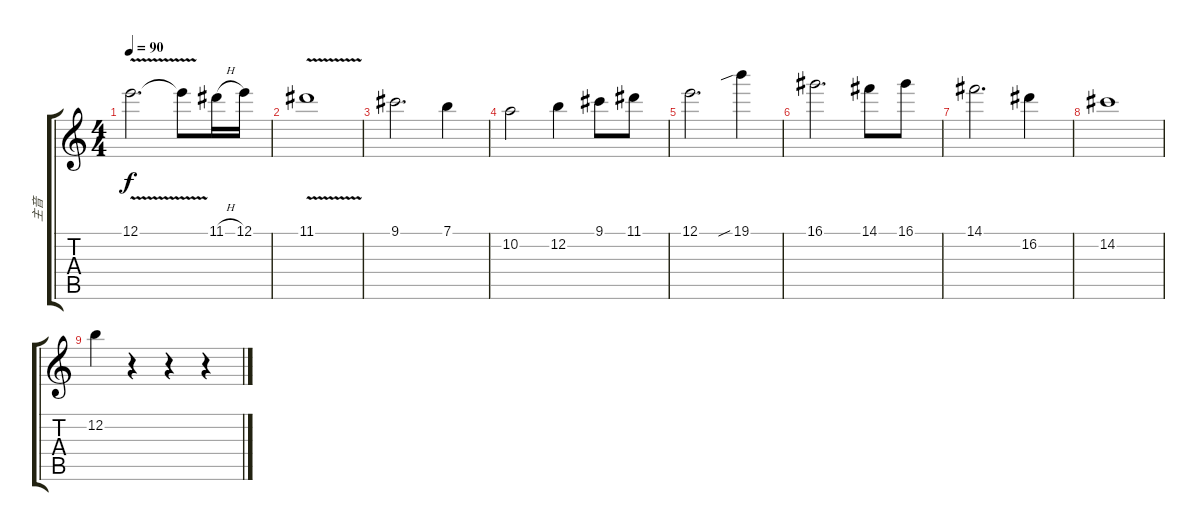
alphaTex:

\track ("主音" "主音") {instrument overdrivenguitar}
\staff {score tabs}
\tuning (E4 B3 G3 D3 A2 E2) {hide}
\ts (4 4)
\tempo 90
\clef g2
\ks c
12.1{v}.2{d dy f} 12.1{t}.8 11.1{h}.16 12.1.16 |
11.1{v}.1 |
9.1.2{d} 7.1.4 |
10.2.2 12.2.4 9.1.8 11.1.8 |
12.1.2{d} 19.1{sib}.4 |
16.1.2{d} 14.1.8 16.1.8 |
14.1.2{d} 16.2.4 |
14.2.1 |
12.2.4 r.4 r.4 r.4
